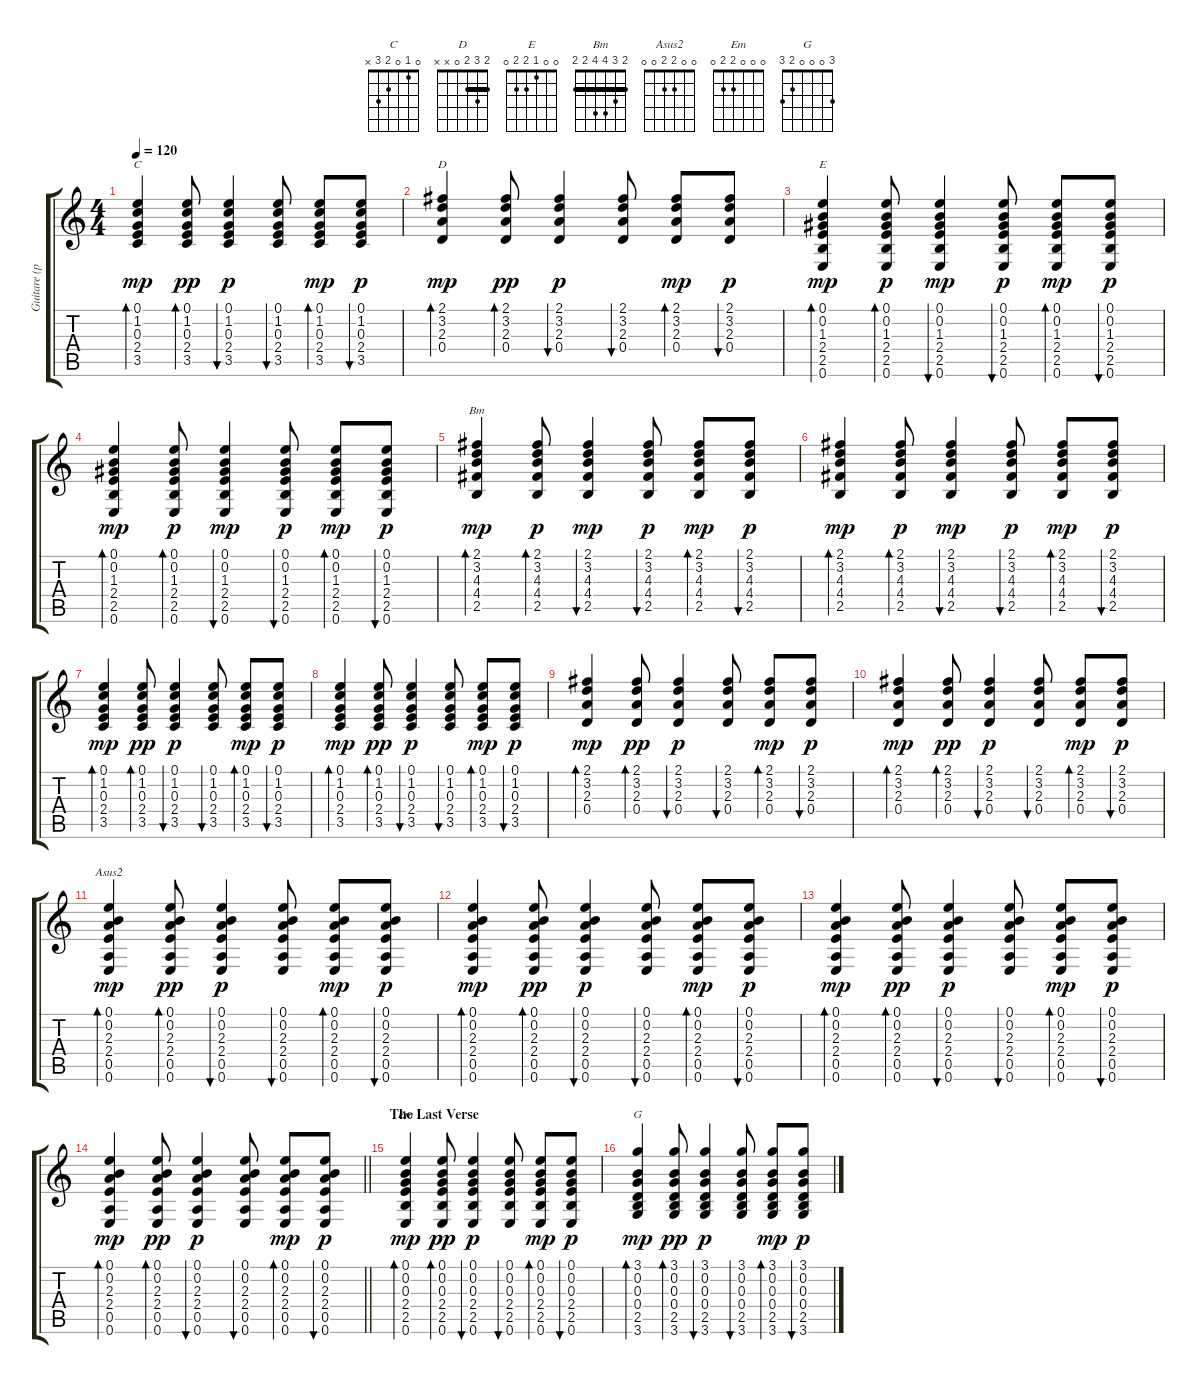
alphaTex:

\track ("Guitare (perso)" "Guitare (p") {instrument acousticguitarsteel}
\staff {score tabs}
\tuning (E4 B3 G3 D3 A2 E2) {hide}
\chord ("C" 0 1 0 2 3 x)
\chord ("D" 2 3 2 0 x x) {barre 2}
\chord ("E" 0 0 1 2 2 0)
\chord ("Bm" 2 3 4 4 2 2) {barre 2}
\chord ("Asus2" 0 0 2 2 0 0)
\chord ("Em" 0 0 0 2 2 0)
\chord ("G" 3 0 0 0 2 3)
\ts (4 4)
\tempo 120
\clef g2
\ks c
(0.1 1.2 0.3 2.4 3.5).4{bd 60 ch "C" dy mp} (0.1 1.2 0.3 2.4 3.5).8{bd 60 dy pp} (0.1 1.2 0.3 2.4 3.5).4{bu 60 dy p} (0.1 1.2 0.3 2.4 3.5).8{bu 60} (0.1 1.2 0.3 2.4 3.5).8{bd 60 dy mp} (0.1 1.2 0.3 2.4 3.5).8{bu 60 dy p} |
(2.1 3.2 2.3 0.4).4{bd 60 ch "D" dy mp} (2.1 3.2 2.3 0.4).8{bd 60 dy pp} (2.1 3.2 2.3 0.4).4{bu 60 dy p} (2.1 3.2 2.3 0.4).8{bu 60} (2.1 3.2 2.3 0.4).8{bd 60 dy mp} (2.1 3.2 2.3 0.4).8{bu 60 dy p} |
(0.1 0.2 1.3 2.4 2.5 0.6).4{bd 60 ch "E" dy mp} (0.1 0.2 1.3 2.4 2.5 0.6).8{bd 60 dy p} (0.1 0.2 1.3 2.4 2.5 0.6).4{bu 60 dy mp} (0.1 0.2 1.3 2.4 2.5 0.6).8{bu 60 dy p} (0.1 0.2 1.3 2.4 2.5 0.6).8{bd 60 dy mp} (0.1 0.2 1.3 2.4 2.5 0.6).8{bu 60 dy p} |
(0.1 0.2 1.3 2.4 2.5 0.6).4{bd 60 dy mp} (0.1 0.2 1.3 2.4 2.5 0.6).8{bd 60 dy p} (0.1 0.2 1.3 2.4 2.5 0.6).4{bu 60 dy mp} (0.1 0.2 1.3 2.4 2.5 0.6).8{bu 60 dy p} (0.1 0.2 1.3 2.4 2.5 0.6).8{bd 60 dy mp} (0.1 0.2 1.3 2.4 2.5 0.6).8{bu 60 dy p} |
(2.1 3.2 4.3 4.4 2.5).4{bd 60 ch "Bm" dy mp} (2.1 3.2 4.3 4.4 2.5).8{bd 60 dy p} (2.1 3.2 4.3 4.4 2.5).4{bu 60 dy mp} (2.1 3.2 4.3 4.4 2.5).8{bu 60 dy p} (2.1 3.2 4.3 4.4 2.5).8{bd 60 dy mp} (2.1 3.2 4.3 4.4 2.5).8{bu 60 dy p} |
(2.1 3.2 4.3 4.4 2.5).4{bd 60 dy mp} (2.1 3.2 4.3 4.4 2.5).8{bd 60 dy p} (2.1 3.2 4.3 4.4 2.5).4{bu 60 dy mp} (2.1 3.2 4.3 4.4 2.5).8{bu 60 dy p} (2.1 3.2 4.3 4.4 2.5).8{bd 60 dy mp} (2.1 3.2 4.3 4.4 2.5).8{bu 60 dy p} |
(0.1 1.2 0.3 2.4 3.5).4{bd 60 dy mp} (0.1 1.2 0.3 2.4 3.5).8{bd 60 dy pp} (0.1 1.2 0.3 2.4 3.5).4{bu 60 dy p} (0.1 1.2 0.3 2.4 3.5).8{bu 60} (0.1 1.2 0.3 2.4 3.5).8{bd 60 dy mp} (0.1 1.2 0.3 2.4 3.5).8{bu 60 dy p} |
(0.1 1.2 0.3 2.4 3.5).4{bd 60 dy mp} (0.1 1.2 0.3 2.4 3.5).8{bd 60 dy pp} (0.1 1.2 0.3 2.4 3.5).4{bu 60 dy p} (0.1 1.2 0.3 2.4 3.5).8{bu 60} (0.1 1.2 0.3 2.4 3.5).8{bd 60 dy mp} (0.1 1.2 0.3 2.4 3.5).8{bu 60 dy p} |
(2.1 3.2 2.3 0.4).4{bd 60 dy mp} (2.1 3.2 2.3 0.4).8{bd 60 dy pp} (2.1 3.2 2.3 0.4).4{bu 60 dy p} (2.1 3.2 2.3 0.4).8{bu 60} (2.1 3.2 2.3 0.4).8{bd 60 dy mp} (2.1 3.2 2.3 0.4).8{bu 60 dy p} |
(2.1 3.2 2.3 0.4).4{bd 60 dy mp} (2.1 3.2 2.3 0.4).8{bd 60 dy pp} (2.1 3.2 2.3 0.4).4{bu 60 dy p} (2.1 3.2 2.3 0.4).8{bu 60} (2.1 3.2 2.3 0.4).8{bd 60 dy mp} (2.1 3.2 2.3 0.4).8{bu 60 dy p} |
(0.1 0.2 2.3 2.4 0.5 0.6).4{bd 60 ch "Asus2" dy mp} (0.1 0.2 2.3 2.4 0.5 0.6).8{bd 60 dy pp} (0.1 0.2 2.3 2.4 0.5 0.6).4{bu 60 dy p} (0.1 0.2 2.3 2.4 0.5 0.6).8{bu 60} (0.1 0.2 2.3 2.4 0.5 0.6).8{bd 60 dy mp} (0.1 0.2 2.3 2.4 0.5 0.6).8{bu 60 dy p} |
(0.1 0.2 2.3 2.4 0.5 0.6).4{bd 60 dy mp} (0.1 0.2 2.3 2.4 0.5 0.6).8{bd 60 dy pp} (0.1 0.2 2.3 2.4 0.5 0.6).4{bu 60 dy p} (0.1 0.2 2.3 2.4 0.5 0.6).8{bu 60} (0.1 0.2 2.3 2.4 0.5 0.6).8{bd 60 dy mp} (0.1 0.2 2.3 2.4 0.5 0.6).8{bu 60 dy p} |
(0.1 0.2 2.3 2.4 0.5 0.6).4{bd 60 dy mp} (0.1 0.2 2.3 2.4 0.5 0.6).8{bd 60 dy pp} (0.1 0.2 2.3 2.4 0.5 0.6).4{bu 60 dy p} (0.1 0.2 2.3 2.4 0.5 0.6).8{bu 60} (0.1 0.2 2.3 2.4 0.5 0.6).8{bd 60 dy mp} (0.1 0.2 2.3 2.4 0.5 0.6).8{bu 60 dy p} |
\barLineRight lightlight
(0.1 0.2 2.3 2.4 0.5 0.6).4{bd 60 dy mp} (0.1 0.2 2.3 2.4 0.5 0.6).8{bd 60 dy pp} (0.1 0.2 2.3 2.4 0.5 0.6).4{bu 60 dy p} (0.1 0.2 2.3 2.4 0.5 0.6).8{bu 60} (0.1 0.2 2.3 2.4 0.5 0.6).8{bd 60 dy mp} (0.1 0.2 2.3 2.4 0.5 0.6).8{bu 60 dy p} |
\section ("" "The Last Verse")
(0.1 0.2 0.3 2.4 2.5 0.6).4{bd 60 ch "Em" dy mp} (0.1 0.2 0.3 2.4 2.5 0.6).8{bd 60 dy pp} (0.1 0.2 0.3 2.4 2.5 0.6).4{bu 60 dy p} (0.1 0.2 0.3 2.4 2.5 0.6).8{bu 60} (0.1 0.2 0.3 2.4 2.5 0.6).8{bd 60 dy mp} (0.1 0.2 0.3 2.4 2.5 0.6).8{bu 60 dy p} |
(3.1 0.2 0.3 0.4 2.5 3.6).4{bd 60 ch "G" dy mp} (3.1 0.2 0.3 0.4 2.5 3.6).8{bd 60 dy pp} (3.1 0.2 0.3 0.4 2.5 3.6).4{bu 60 dy p} (3.1 0.2 0.3 0.4 2.5 3.6).8{bu 60} (3.1 0.2 0.3 0.4 2.5 3.6).8{bd 60 dy mp} (3.1 0.2 0.3 0.4 2.5 3.6).8{bu 60 dy p}
